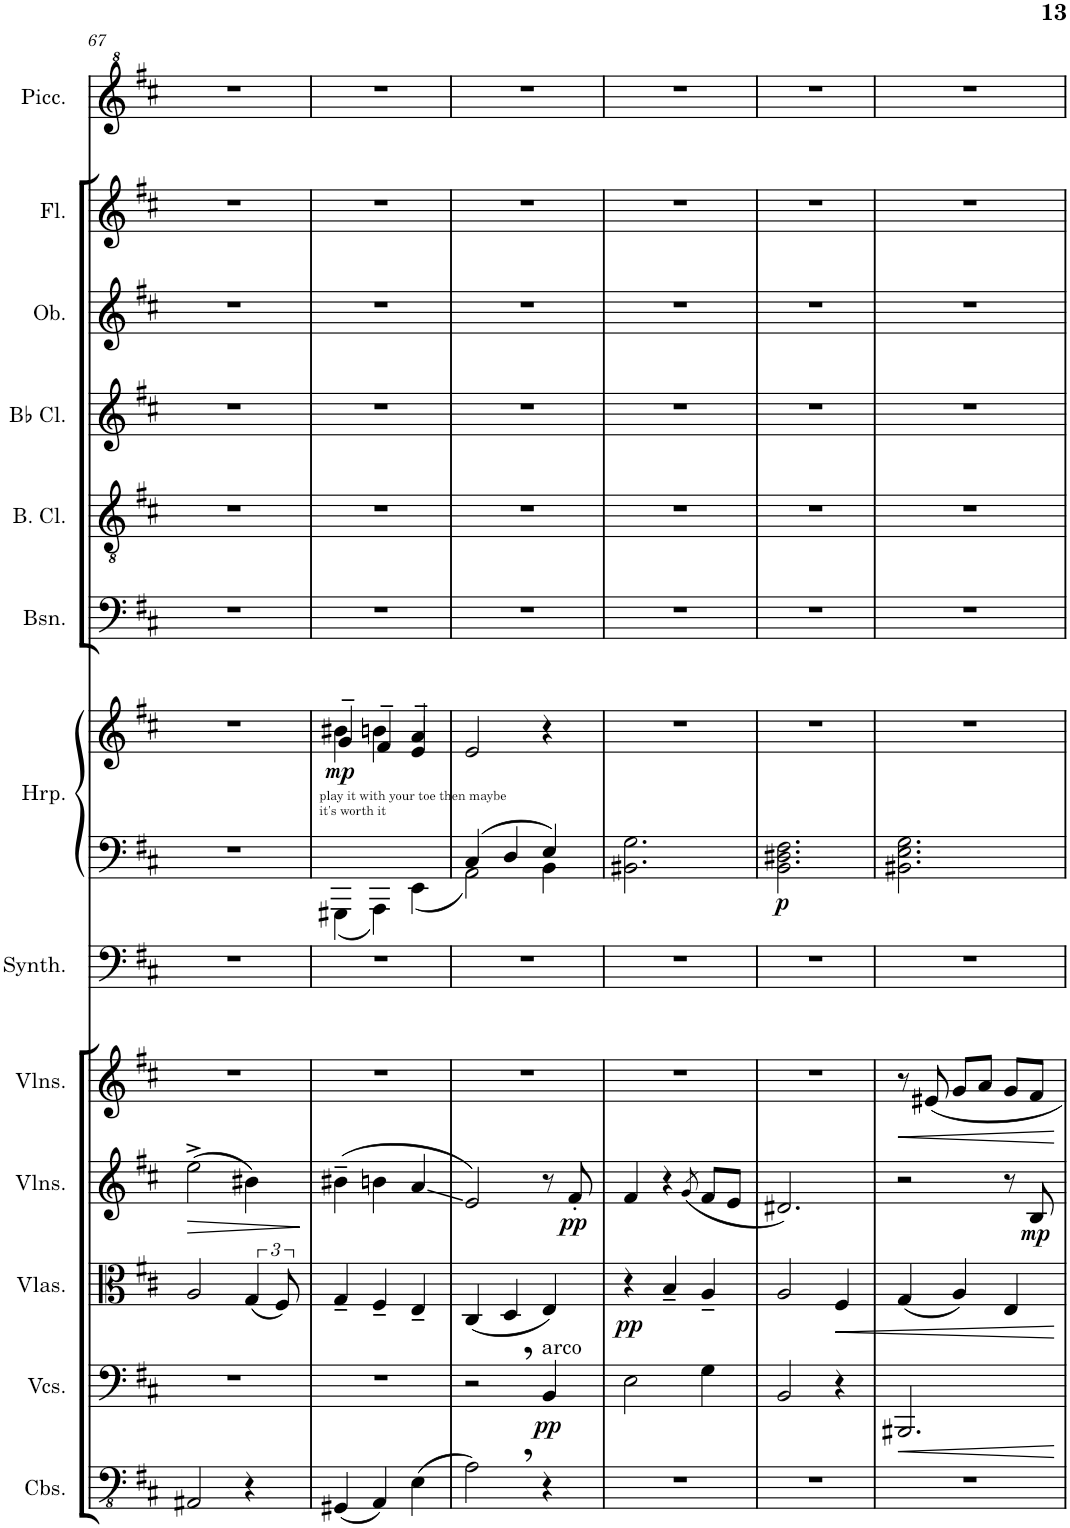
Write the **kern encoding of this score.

**kern	**kern	**dynam	**kern	**dynam	**kern	**dynam	**kern	**dynam	**kern	**kern	**kern	**dynam	**kern	**kern	**kern	**kern	**kern	**kern
*part13	*part12	*part12	*part11	*part11	*part10	*part10	*part9	*part9	*part8	*part7	*part7	*part7	*part6	*part5	*part4	*part3	*part2	*part1
*staff14	*staff13	*staff13	*staff12	*staff12	*staff11	*staff11	*staff10	*staff10	*staff9	*staff8	*staff7	*staff7/8	*staff6	*staff5	*staff4	*staff3	*staff2	*staff1
*I"Contrabasses	*I"Violoncellos	*	*I"Violas	*	*I"Violins	*	*I"Violins	*	*I"Warm Synthesizer	*I"Harp	*	*	*I"Bassoon	*I"Bass Clarinet	*I"Bb Clarinet	*I"Oboe	*I"Flute	*I"Piccolo
*I'Cbs.	*I'Vcs.	*	*I'Vlas.	*	*I'Vlns.	*	*I'Vlns.	*	*I'Synth.	*I'Hrp.	*	*	*I'Bsn.	*I'B. Cl.	*I'Bb Cl.	*I'Ob.	*I'Fl.	*I'Picc.
!!LO:PB:g=z
*clefFv4	*clefF4	*	*clefC3	*	*clefG2	*	*clefG2	*	*clefF4	*clefF4	*clefG2	*	*clefF4	*clefGv2	*clefG2	*clefG2	*clefG2	*clefG^2
*	*	*	*	*	*	*	*	*	*	*	*	*	*	*ITrd8c14	*ITrd1c2	*	*	*ITrd-7c-12
*k[f#c#]	*k[f#c#]	*	*k[f#c#]	*	*k[f#c#]	*	*k[f#c#]	*	*k[f#c#]	*k[f#c#]	*k[f#c#]	*	*k[f#c#]	*k[f#c#]	*k[f#c#]	*k[f#c#]	*k[f#c#]	*k[f#c#]
*M3/4	*M3/4	*	*M3/4	*	*M3/4	*	*M3/4	*	*M3/4	*M3/4	*M3/4	*	*M3/4	*M3/4	*M3/4	*M3/4	*M3/4	*M3/4
=67	=67	=67	=67	=67	=67	=67	=67	=67	=67	=67	=67	=67	=67	=67	=67	=67	=67	=67
!	!	!	!	!	!	!LO:HP:b	!	!	!	!	!	!	!	!	!	!	!	!
2AAA#X/	2.r	.	2A/	.	(2ee^\	>	2.r	.	2.r	2.r	2.r	.	2.r	2.r	2.r	2.r	2.r	2.r
4r	.	.	(6G/	.	4b#X\)	.	.	.	.	.	.	.	.	.	.	.	.	.
.	.	.	12F#/)	.	.	.	.	.	.	.	.	.	.	.	.	.	.	.
.	.	.	.	.	.	]	.	.	.	.	.	.	.	.	.	.	.	.
=68	=68	=68	=68	=68	=68	=68	=68	=68	=68	=68	=68	=68	=68	=68	=68	=68	=68	=68
*	*	*	*	*	*	*	*	*	*	*	*^	*	*	*	*	*	*	*
!	!	!	!	!	!	!	!	!	!	!LO:TX:a:t=play it with your toe then maybe	!	!	!	!	!	!	!	!	!
!	!	!	!	!	!	!	!	!	!	!LO:TX:a:t=it's worth it	!	!	!	!	!	!	!	!	!
!	!	!	!	!	!	!	!	!	!	!	!	!	!LO:DY:b	!	!	!	!	!	!
(4GGG#X/	2.r	.	4G~/	.	(4b#X~\	.	2.r	.	2.r	4GGG#X\	4b#X\	4g~/	mp	2.r	2.r	2.r	2.r	2.r	2.r
4AAA/)	.	.	4F#~/	.	4bn\	.	.	.	.	4AAA\	4bn\	4f#~/	.	.	.	.	.	.	.
(4EE\	.	.	4E~/	.	4a/	.	.	.	.	4EE\	4a/	4e~/	.	.	.	.	.	.	.
*	*	*	*	*	*	*	*	*	*	*	*v	*v	*	*	*	*	*	*	*
=69	=69	=69	=69	=69	=69	=69	=69	=69	=69	=69	=69	=69	=69	=69	=69	=69	=69	=69
*	*	*	*	*	*	*	*	*	*	*^	*	*	*	*	*	*	*	*
2AA,\)	2r	.	(4C#/	.	2e/)	.	2.r	.	2.r	4C#/	2AA\	2e/	.	2.r	2.r	2.r	2.r	2.r	2.r
.	.	.	4D/	.	.	.	.	.	.	4D/	.	.	.	.	.	.	.	.	.
!	!LO:TX:a:t=arco	!	!	!	!	!	!	!	!	!	!	!	!	!	!	!	!	!	!
!	!	!LO:DY:b	!	!	!	!	!	!	!	!	!	!	!	!	!	!	!	!	!
4r	4BB/	pp	4E/)	.	8r	.	.	.	.	4E/	4BB\	4r	.	.	.	.	.	.	.
!	!	!	!	!	!	!LO:DY:b	!	!	!	!	!	!	!	!	!	!	!	!	!
.	.	.	.	.	8f#'/	pp	.	.	.	.	.	.	.	.	.	.	.	.	.
*	*	*	*	*	*	*	*	*	*	*v	*v	*	*	*	*	*	*	*	*
=70	=70	=70	=70	=70	=70	=70	=70	=70	=70	=70	=70	=70	=70	=70	=70	=70	=70	=70
!	!	!	!	!LO:DY:b	!	!	!	!	!	!	!	!	!	!	!	!	!	!
2.r	2E\	.	4r	pp	4f#/	.	2.r	.	2.r	2.BB#X\ 2.G\	2.r	.	2.r	2.r	2.r	2.r	2.r	2.r
.	.	.	4B~/	.	4r	.	.	.	.	.	.	.	.	.	.	.	.	.
.	.	.	.	.	(8qg/	.	.	.	.	.	.	.	.	.	.	.	.	.
.	4G\	.	4A~/	.	8f#/L	.	.	.	.	.	.	.	.	.	.	.	.	.
.	.	.	.	.	8e/J	.	.	.	.	.	.	.	.	.	.	.	.	.
=71	=71	=71	=71	=71	=71	=71	=71	=71	=71	=71	=71	=71	=71	=71	=71	=71	=71	=71
!	!	!	!	!	!	!	!	!	!	!	!	!LO:DY:b=2	!	!	!	!	!	!
2.r	2BB/	.	2A/	.	2.d#X/)	.	2.r	.	2.r	2.BB\ 2.D#X\ 2.F#\	2.r	p	2.r	2.r	2.r	2.r	2.r	2.r
!	!	!	!	!LO:HP:b	!	!	!	!	!	!	!	!	!	!	!	!	!	!
.	4r	.	4F#/	<	.	.	.	.	.	.	.	.	.	.	.	.	.	.
=72	=72	=72	=72	=72	=72	=72	=72	=72	=72	=72	=72	=72	=72	=72	=72	=72	=72	=72
!	!	!LO:HP:b	!	!	!	!	!	!LO:HP:b	!	!	!	!	!	!	!	!	!	!
2.r	2.BBB#X/	<	(4G/	.	2r	.	8r	<	2.r	2.BB#X\ 2.E\ 2.G\	2.r	.	2.r	2.r	2.r	2.r	2.r	2.r
.	.	.	.	.	.	.	8e#X/	.	.	.	.	.	.	.	.	.	.	.
.	.	.	4A/)	.	.	.	8g/L	.	.	.	.	.	.	.	.	.	.	.
.	.	.	.	.	.	.	8a/J	.	.	.	.	.	.	.	.	.	.	.
.	.	.	4E/	.	8r	.	8g/L	.	.	.	.	.	.	.	.	.	.	.
!	!	!	!	!	!	!LO:DY:b	!	!	!	!	!	!	!	!	!	!	!	!
.	.	.	.	.	8B/	mp	8f#/J	.	.	.	.	.	.	.	.	.	.	.
.	.	[	.	[	.	.	.	[	.	.	.	.	.	.	.	.	.	.
=	=	=	=	=	=	=	=	=	=	=	=	=	=	=	=	=	=	=
*-	*-	*-	*-	*-	*-	*-	*-	*-	*-	*-	*-	*-	*-	*-	*-	*-	*-	*-
